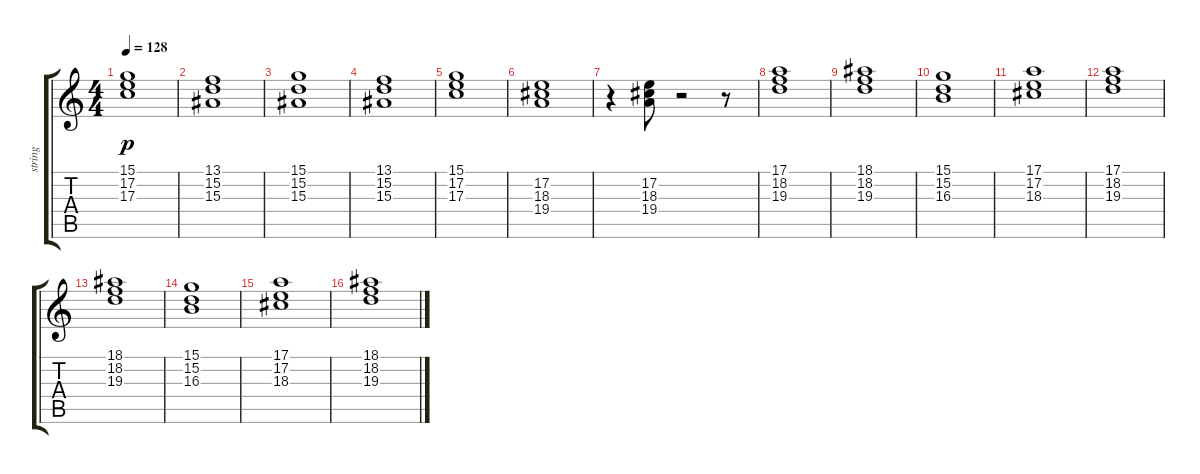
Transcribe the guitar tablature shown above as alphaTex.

\track ("string" "string") {instrument synthstrings1}
\staff {score tabs}
\tuning (E4 B3 G3 D3 A2 E2) {hide}
\ts (4 4)
\tempo 128
\clef g2
\ks c
(15.1 17.2 17.3).1{dy p} |
(13.1 15.2 15.3).1 |
(15.1 15.2 15.3).1 |
(13.1 15.2 15.3).1 |
(15.1 17.2 17.3).1 |
(17.2 18.3 19.4).1 |
r.4 (17.2 18.3 19.4).8 r.2 r.8 |
(17.1 18.2 19.3).1 |
(18.1 18.2 19.3).1 |
(15.1 15.2 16.3).1 |
(17.1 17.2 18.3).1 |
(17.1 18.2 19.3).1 |
(18.1 18.2 19.3).1 |
(15.1 15.2 16.3).1 |
(17.1 17.2 18.3).1 |
(18.1 18.2 19.3).1
